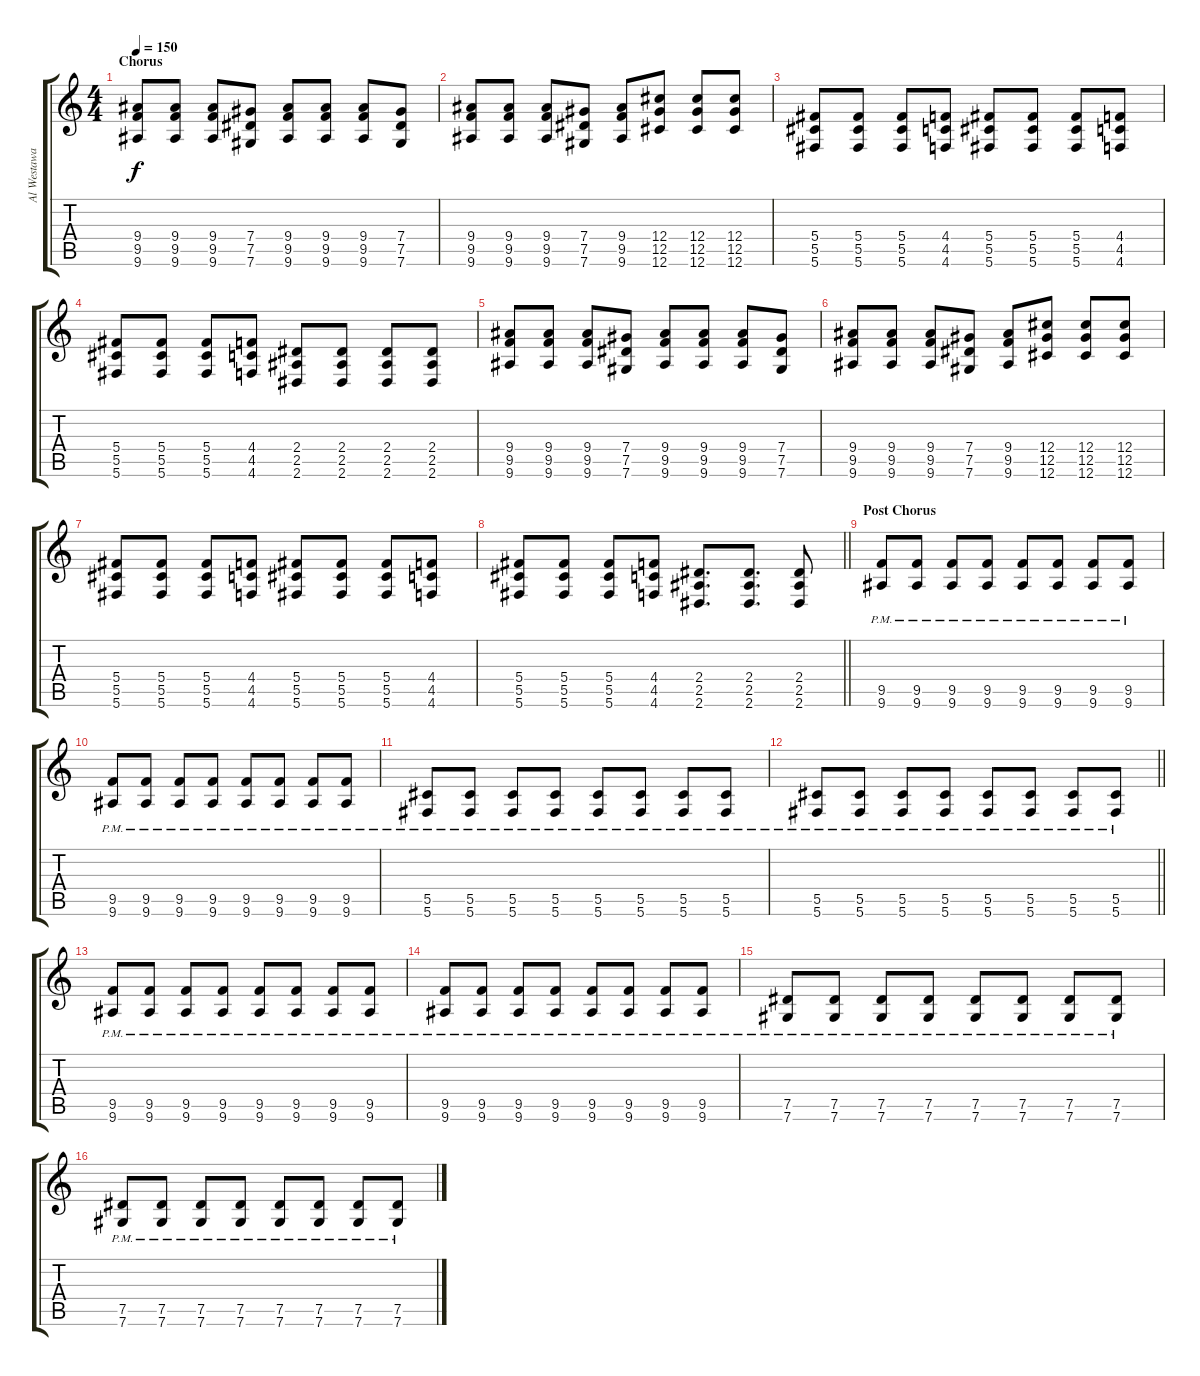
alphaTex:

\track ("Al Westaway" "Al Westawa") {instrument overdrivenguitar}
\staff {score tabs}
\tuning (Eb4 Bb3 Gb3 Db3 Ab2 Db2) {hide}
\ts (4 4)
\section ("" "Chorus")
\tempo 150
\clef g2
\ks c
(9.4 9.5 9.6).8{dy f} (9.4 9.5 9.6).8 (9.4 9.5 9.6).8 (7.4 7.5 7.6).8 (9.4 9.5 9.6).8 (9.4 9.5 9.6).8 (9.4 9.5 9.6).8 (7.4 7.5 7.6).8 |
(9.4 9.5 9.6).8 (9.4 9.5 9.6).8 (9.4 9.5 9.6).8 (7.4 7.5 7.6).8 (9.4 9.5 9.6).8 (12.4 12.5 12.6).8 (12.4 12.5 12.6).8 (12.4 12.5 12.6).8 |
(5.4 5.5 5.6).8 (5.4 5.5 5.6).8 (5.4 5.5 5.6).8 (4.4 4.5 4.6).8 (5.4 5.5 5.6).8 (5.4 5.5 5.6).8 (5.4 5.5 5.6).8 (4.4 4.5 4.6).8 |
(5.4 5.5 5.6).8 (5.4 5.5 5.6).8 (5.4 5.5 5.6).8 (4.4 4.5 4.6).8 (2.4 2.5 2.6).8 (2.4 2.5 2.6).8 (2.4 2.5 2.6).8 (2.4 2.5 2.6).8 |
(9.4 9.5 9.6).8 (9.4 9.5 9.6).8 (9.4 9.5 9.6).8 (7.4 7.5 7.6).8 (9.4 9.5 9.6).8 (9.4 9.5 9.6).8 (9.4 9.5 9.6).8 (7.4 7.5 7.6).8 |
(9.4 9.5 9.6).8 (9.4 9.5 9.6).8 (9.4 9.5 9.6).8 (7.4 7.5 7.6).8 (9.4 9.5 9.6).8 (12.4 12.5 12.6).8 (12.4 12.5 12.6).8 (12.4 12.5 12.6).8 |
(5.4 5.5 5.6).8 (5.4 5.5 5.6).8 (5.4 5.5 5.6).8 (4.4 4.5 4.6).8 (5.4 5.5 5.6).8 (5.4 5.5 5.6).8 (5.4 5.5 5.6).8 (4.4 4.5 4.6).8 |
\barLineRight lightlight
(5.4 5.5 5.6).8 (5.4 5.5 5.6).8 (5.4 5.5 5.6).8 (4.4 4.5 4.6).8 (2.4 2.5 2.6).8{d} (2.4 2.5 2.6).8{d} (2.4 2.5 2.6).8 |
\section ("" "Post Chorus")
(9.5{pm} 9.6{pm}).8 (9.5{pm} 9.6{pm}).8 (9.5{pm} 9.6{pm}).8 (9.5{pm} 9.6{pm}).8 (9.5{pm} 9.6{pm}).8 (9.5{pm} 9.6{pm}).8 (9.5{pm} 9.6{pm}).8 (9.5{pm} 9.6{pm}).8 |
(9.5{pm} 9.6{pm}).8 (9.5{pm} 9.6{pm}).8 (9.5{pm} 9.6{pm}).8 (9.5{pm} 9.6{pm}).8 (9.5{pm} 9.6{pm}).8 (9.5{pm} 9.6{pm}).8 (9.5{pm} 9.6{pm}).8 (9.5{pm} 9.6{pm}).8 |
(5.5{pm} 5.6{pm}).8 (5.5{pm} 5.6{pm}).8 (5.5{pm} 5.6{pm}).8 (5.5{pm} 5.6{pm}).8 (5.5{pm} 5.6{pm}).8 (5.5{pm} 5.6{pm}).8 (5.5{pm} 5.6{pm}).8 (5.5{pm} 5.6{pm}).8 |
\barLineRight lightlight
(5.5{pm} 5.6{pm}).8 (5.5{pm} 5.6{pm}).8 (5.5{pm} 5.6{pm}).8 (5.5{pm} 5.6{pm}).8 (5.5{pm} 5.6{pm}).8 (5.5{pm} 5.6{pm}).8 (5.5{pm} 5.6{pm}).8 (5.5{pm} 5.6{pm}).8 |
(9.5{pm} 9.6{pm}).8 (9.5{pm} 9.6{pm}).8 (9.5{pm} 9.6{pm}).8 (9.5{pm} 9.6{pm}).8 (9.5{pm} 9.6{pm}).8 (9.5{pm} 9.6{pm}).8 (9.5{pm} 9.6{pm}).8 (9.5{pm} 9.6{pm}).8 |
(9.5{pm} 9.6{pm}).8 (9.5{pm} 9.6{pm}).8 (9.5{pm} 9.6{pm}).8 (9.5{pm} 9.6{pm}).8 (9.5{pm} 9.6{pm}).8 (9.5{pm} 9.6{pm}).8 (9.5{pm} 9.6{pm}).8 (9.5{pm} 9.6{pm}).8 |
(7.5{pm} 7.6{pm}).8 (7.5{pm} 7.6{pm}).8 (7.5{pm} 7.6{pm}).8 (7.5{pm} 7.6{pm}).8 (7.5{pm} 7.6{pm}).8 (7.5{pm} 7.6{pm}).8 (7.5{pm} 7.6{pm}).8 (7.5{pm} 7.6{pm}).8 |
(7.5{pm} 7.6{pm}).8 (7.5{pm} 7.6{pm}).8 (7.5{pm} 7.6{pm}).8 (7.5{pm} 7.6{pm}).8 (7.5{pm} 7.6{pm}).8 (7.5{pm} 7.6{pm}).8 (7.5{pm} 7.6{pm}).8 (7.5{pm} 7.6{pm}).8
